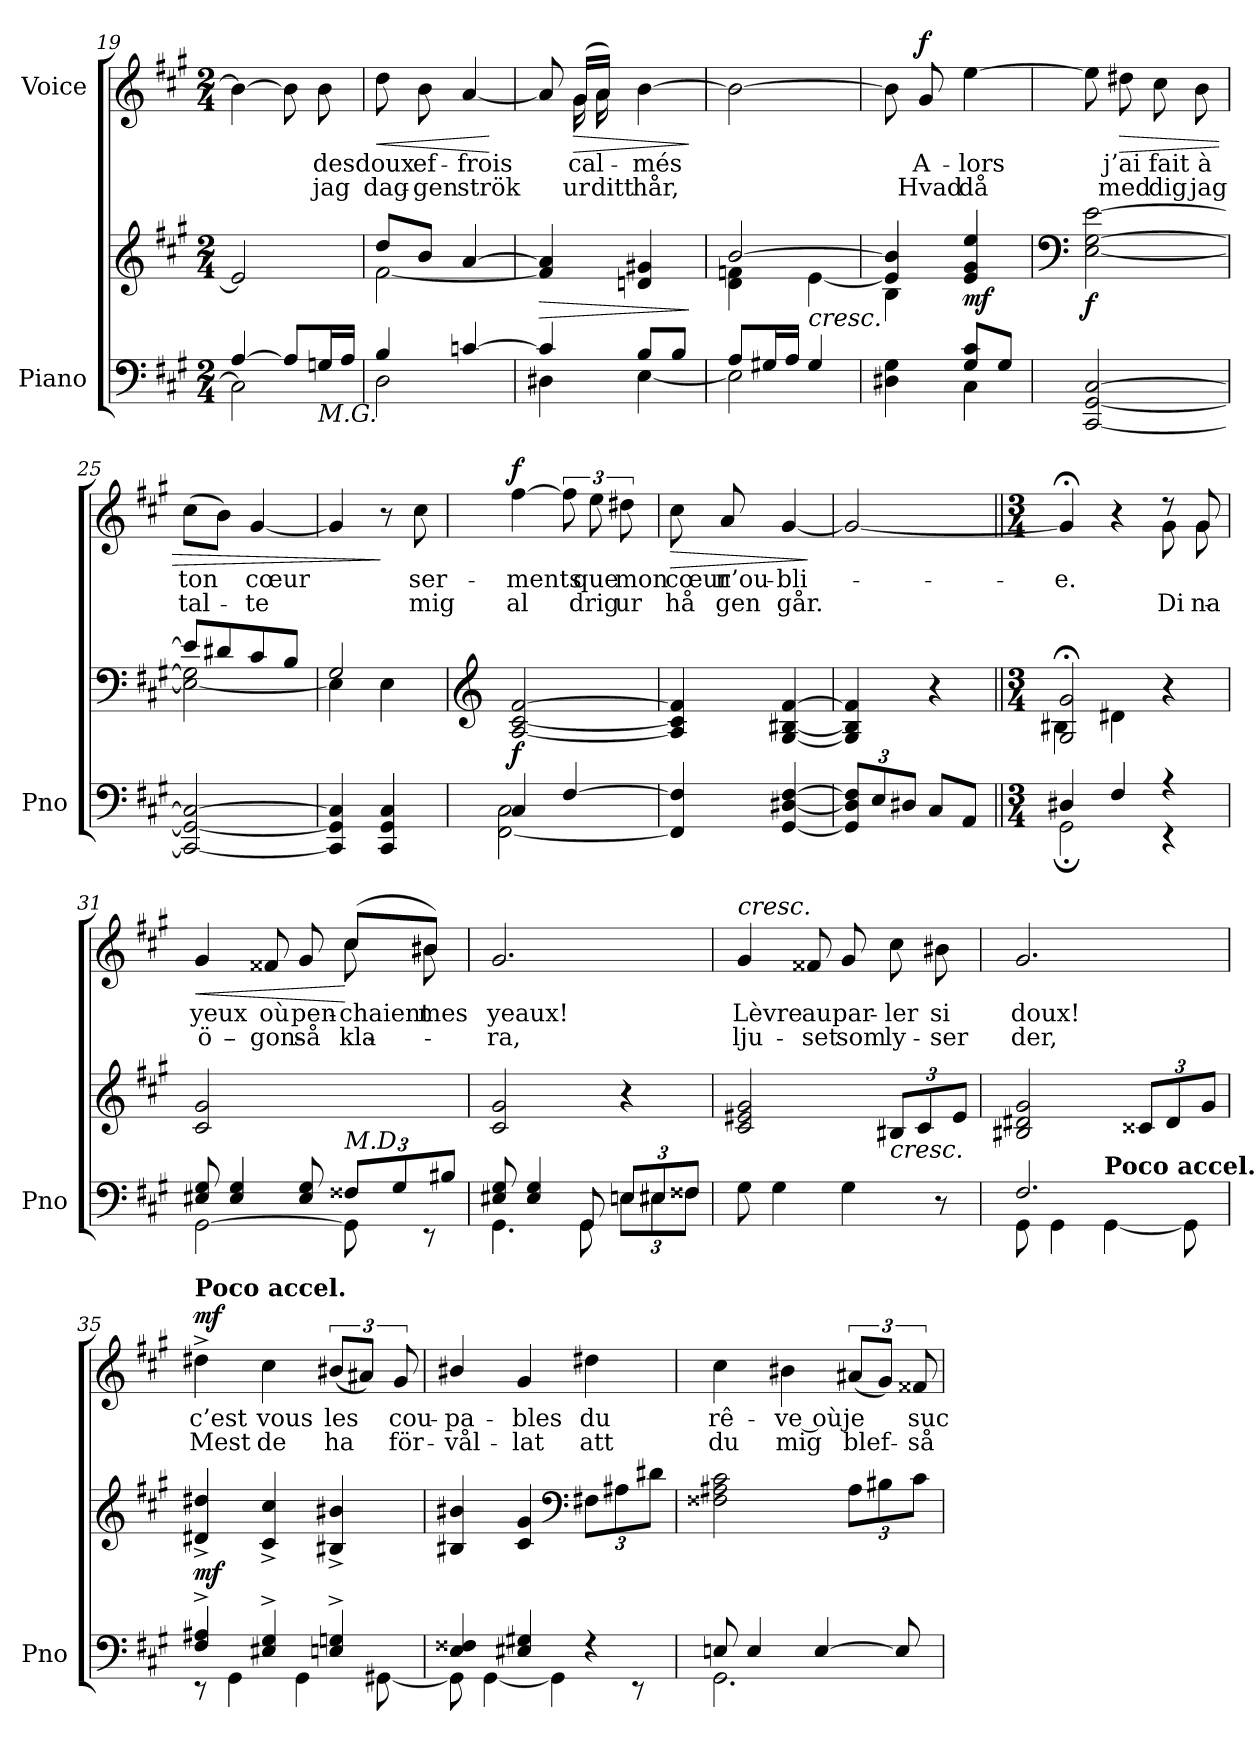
**kern	**kern	**dynam	**kern	**text	**text	**dynam
*part2	*part2	*part2	*part1	*part1	*part1	*part1
*staff3	*staff2	*staff2/3	*staff1	*staff1	*staff1	*staff1
*I"Piano	*	*	*I"Voice	*	*	*
*I'Pno	*	*	*	*	*	*
*clefF4	*clefG2	*	*clefG2	*	*	*
*k[f#c#g#]	*k[f#c#g#]	*	*k[f#c#g#]	*	*	*
*M2/4	*M2/4	*	*M2/4	*	*	*
=19	=19	=19	=19	=19	=19	=19
*^	*	*	*	*	*	*
[4A/	2C#\]	2e/]	.	4b\_	.	.	.
8A/L]	.	.	.	8b\]	.	.	.
!LO:TX:b:i:t=M.G.	!	!	!	!	!	!	!
!	!	!	!	!	!LO:LY:b	!LO:LY:b	!
16Gn/L	.	.	.	8b\	des	jag	.
16A/JJ	.	.	.	.	.	.	.
=20	=20	=20	=20	=20	=20	=20	=20
*	*	*^	*	*	*	*	*
!	!	!	!	!	!	!LO:LY:b	!LO:LY:b	!LO:HP:b
4B/	2D\	8dd/L	[2f#\	.	8dd\	doux	dag-	<
!	!	!	!	!	!	!LO:LY:b	!LO:LY:b	!
.	.	8b/J	.	.	8b\	ef-	-gen	.
!	!	!	!	!	!	!LO:LY:b	!LO:LY:b	!
[4cn/	.	[4a/	.	.	[4a/	-frois	strök	.
*v	*v	*	*	*	*	*	*	*
*	*v	*v	*	*	*	*	*
.	.	.	.	.	.	[
=21	=21	=21	=21	=21	=21	=21
*^	*	*	*	*	*	*
!	!	!	!LO:HP:b	!	!	!	!
*	*	*	*	*^	*	*	*
4c/]	4D#X\	4f#/] 4a/]	>	8a/]	8ryy	.	.	.
!	!	!	!	!	!	!LO:LY:b	!LO:LY:b	!LO:HP:b
.	.	.	.	(>16g#/LL	16g#\	cal-	ur	>
!	!	!	!	!	!	!	!LO:LY:b	!
.	.	.	.	16a/JJ)	16a\	.	ditt	.
!	!	!	!	!	!	!LO:LY:b	!LO:LY:b	!
8B/L	[4E\	4dn/ 4g#X/	.	[4b\	4ryy	-més	hår,	.
8B/J	.	.	.	.	.	.	.	.
*v	*v	*	*	*v	*v	*	*	*
.	.	]	.	.	.	]
!!LO:LB:g=z
=22	=22	=22	=22	=22	=22	=22
*^	*^	*	*	*	*	*
8A/L	2E\]	[2b/	4d\ 4fn\	.	2b\_	.	.	.
16G#X/L	.	.	.	.	.	.	.	.
16A/JJ	.	.	.	.	.	.	.	.
!	!	!	!	!LO:HP:b	!	!	!	!
4G#/	.	.	[4e\	<	.	.	.	.
=23	=23	=23	=23	=23	=23	=23	=23	=23
4D#X\ 4G#\	4ryy	4e/] 4b/]	4B\	.	8b\]	.	.	.
!	!	!	!	!	!	!LO:LY:b	!LO:LY:b	!LO:DY:a
.	.	.	.	.	8g#/	A-	Hvad	f
!	!	!	!	!LO:DY:b	!	!LO:LY:b	!LO:LY:b	!
8G#/ 8c#/L	4C#\	4e/ 4g#/ 4ee/	4ryy	mf	[4ee\	-lors	då	.
8G#/J	.	.	.	.	.	.	.	.
*v	*v	*	*	*	*	*	*	*
*	*v	*v	*	*	*	*	*
=24	=24	=24	=24	=24	=24	=24
*	*clefF4	*	*	*	*	*
!	!	!LO:DY:b	!	!	!	!
[2CC#/ [2GG#/ [2C#/	[2E\ [2G#\ [2e\	f	8ee\]	.	.	.
!	!	!	!	!LO:LY:b	!LO:LY:b	!LO:HP:b
.	.	.	8dd#X\	j’ai	med	>
!	!	!	!	!LO:LY:b	!LO:LY:b	!
.	.	.	8cc#\	fait	dig	.
!	!	!	!	!LO:LY:b	!LO:LY:b	!
.	.	.	8b\	à	jag	.
=25	=25	=25	=25	=25	=25	=25
*	*^	*	*	*	*	*
!	!	!	!	!	!LO:LY:b	!LO:LY:b	!
2CC#/_ 2GG#/_ 2C#/_	8e/L]	2E\_ 2G#\]	.	(>8cc#\L	ton	tal-	.
.	8d#X/	.	.	8b\J)	.	.	.
!	!	!	!	!	!LO:LY:b	!LO:LY:b	!
.	8c#/	.	.	[4g#/	cœur	-te	.
.	8B/J	.	.	.	.	.	.
*	*v	*v	*	*	*	*	*
.	.	[	.	.	.	.
=26	=26	=26	=26	=26	=26	=26
*	*^	*	*	*	*	*
4CC#/] 4GG#/] 4C#/]	2G#/	4E\]	.	4g#/]	.	.	.
4CC#/ 4GG#/ 4C#/	.	4E\	.	8r	.	.	]
!	!	!	!	!	!LO:LY:b	!LO:LY:b	!
.	.	.	.	8cc#\	ser-	mig	.
*	*v	*v	*	*	*	*	*
=27	=27	=27	=27	=27	=27	=27
*	*clefG2	*	*	*	*	*
*^	*	*	*	*	*	*
!	!	!	!LO:DY:b	!	!LO:LY:b	!LO:LY:b	!LO:DY:a
4C#/	[2FF#\ 2C#\	[2A/ [2c#/ [2f#/	f	[4ff#\	-ments	al	f
[4F#/	.	.	.	12ff#\]	.	.	.
!	!	!	!	!	!LO:LY:b	!LO:LY:b	!
.	.	.	.	12ee\	que	drig	.
!	!	!	!	!	!LO:LY:b	!LO:LY:b	!
.	.	.	.	12dd#X\	mon	ur	.
*v	*v	*	*	*	*	*	*
!!LO:LB:g=z
=28	=28	=28	=28	=28	=28	=28
!	!	!	!	!LO:LY:b	!LO:LY:b	!LO:HP:b
4FF#/] 4F#/]	4A/] 4c#/] 4f#/]	.	8cc#\	cœur	hå	>
!	!	!	!	!LO:LY:b	!LO:LY:b	!
.	.	.	8a/	n’ou-	gen	.
!	!	!	!	!LO:LY:b	!LO:LY:b	!
[4GG#/ [4D#X/ [4F#/	[4G#/ [4B#X/ [4f#/	.	[4g#/	-bli-	går.	.
.	.	.	.	.	.	]
=29	=29	=29	=29	=29	=29	=29
*Xbrackettup	*	*	*	*	*	*
12GG#/] 12D#/] 12F#/]L	4G#/] 4B#/] 4f#/]	.	2g#/_	.	.	.
12E/	.	.	.	.	.	.
12D#X/J	.	.	.	.	.	.
8C#/L	4r	.	.	.	.	.
8AA/J	.	.	.	.	.	.
=30||	=30||	=30||	=30||	=30||	=30||	=30||
*M3/4	*M3/4	*	*M3/4	*	*	*
*^	*^	*	*	*	*	*
!	!	!	!	!	!	!LO:LY:b	!	!
*	*	*	*	*	*^	*	*	*
4D#X/	2GG#;\	2G#/;< 2g#/;<	4B#X\	.	4g#;</]	2ryy	-e.	.	.
4F#/	.	.	4d#X\	.	4r	.	.	.	.
!	!	!	!	!	!	!	!	!LO:LY:b	!
4r	4r	4r	4ryy	.	8r	8g#\	.	Di-	.
!	!	!	!	!	!	!	!LO:LY:b	!	!
!	!	!	!	!	!	!	!	!LO:LY:b	!
.	.	.	.	.	8g#/	8g#\	.	-na	.
*	*	*v	*v	*	*	*	*	*	*
=31	=31	=31	=31	=31	=31	=31	=31	=31
*	*^	*	*	*	*	*	*	*
!	!	!	!	!	!	!	!LO:LY:b	!LO:LY:b	!LO:HP:b
2ryy	8E#X/ 8G#/	[2GG#\	2c#/ 2g#/	.	4g#/	2ryy	yeux	ö-	<
.	4E#/ 4G#/	.	.	.	.	.	.	.	.
!	!	!	!	!	!	!	!LO:LY:b	!LO:LY:b	!
.	.	.	.	.	8f##X/	.	où	-gon	.
!	!	!	!	!	!	!	!LO:LY:b	!LO:LY:b	!
.	8E#/ 8G#/	.	.	.	8g#/	.	pen-	så	.
!LO:TX:a:i:t=M.D	!	!	!	!	!	!	!	!	!
!	!	!	!	!	!	!	!LO:LY:b	!LO:LY:b	!
12F##X/L	4ryy	8GG#\]	4ryy	.	(>8cc#/L	8cc#\	-chaient	kla-	[
12G#/	.	.	.	.	.	.	.	.	.
!	!	!	!	!	!	!	!LO:LY:b	!	!
.	.	8r	.	.	8b#X/J)	8b#\	mes	.	.
12B#X/J	.	.	.	.	.	.	.	.	.
*	*v	*v	*	*	*v	*v	*	*	*
=32	=32	=32	=32	=32	=32	=32	=32
!	!	!	!	!	!LO:LY:b	!LO:LY:b	!
8E#X/ 8G#/	4.GG#\	2c#/ 2g#/	.	2.g#/	yeaux!	-ra,	.
4E#/ 4G#/	.	.	.	.	.	.	.
8GG#/	8GG#\	.	.	.	.	.	.
12En/L	12E\L	4r	.	.	.	.	.
12E#X/	12E#\	.	.	.	.	.	.
12F##X/J	12F##\J	.	.	.	.	.	.
!!LO:LB:g=z
=33	=33	=33	=33	=33	=33	=33	=33
!	!	!	!	!LO:TX:a:i:t=cresc.	!	!	!
!	!	!	!	!	!LO:LY:b	!LO:LY:b	!
*v	*v	*	*	*	*	*	*
8G#\	2c#/ 2e#X/ 2g#/	.	4g#/	Lèvre	lju-	.
4G#\	.	.	.	.	.	.
!	!	!	!	!LO:LY:b	!LO:LY:b	!
.	.	.	8f##X/	au	-set	.
!	!	!	!	!LO:LY:b	!LO:LY:b	!
4G#\	.	.	8g#/	par-	som	.
*	*Xbrackettup	*	*	*	*	*
!	!LO:TX:b:i:t=cresc.	!	!	!	!	!
!	!	!	!	!LO:LY:b	!LO:LY:b	!
.	12B#X/L	.	8cc#\	-ler	ly-	.
.	12c#/	.	.	.	.	.
!	!	!	!	!LO:LY:b	!LO:LY:b	!
8r	.	.	8b#X\	si	-ser	.
.	12e#/J	.	.	.	.	.
=34	=34	=34	=34	=34	=34	=34
*^	*	*	*	*	*	*
!	!	!	!	!	!LO:LY:b	!LO:LY:b	!
2.F#/	8GG#\	2B#X/ 2d#X/ 2g#/	.	2.g#/	doux!	der,	.
.	4GG#\	.	.	.	.	.	.
!	!LO:TX:a:B:t=Poco accel.	!	!	!	!	!	!
.	[4GG#\	.	.	.	.	.	.
.	.	12c##X/L	.	.	.	.	.
.	.	12d#/	.	.	.	.	.
.	8GG#\]	.	.	.	.	.	.
.	.	12g#/J	.	.	.	.	.
=35	=35	=35	=35	=35	=35	=35	=35
!	!	!	!	!LO:TX:a:B:t=Poco accel.	!	!	!
!	!	!	!LO:DY:b	!	!LO:LY:b	!LO:LY:b	!LO:DY:a
4F#/^ 4A#X/^	8r	4d#X/^ 4dd#X/^	mf	4dd#X^\	c’est	Mest	mf
.	4GG#\	.	.	.	.	.	.
!	!	!	!	!	!LO:LY:b	!LO:LY:b	!
4E#X/^ 4G#/^	.	4c#/^ 4cc#/^	.	4cc#\	vous	de	.
.	4GG#\	.	.	.	.	.	.
!	!	!	!	!	!LO:LY:b	!LO:LY:b	!
4En/^ 4Gn/^	.	4B#X/^ 4b#X/^	.	(<12b#X/L	les	ha	.
.	.	.	.	12a#X/J)	.	.	.
.	[8GG#X\	.	.	.	.	.	.
!	!	!	!	!	!LO:LY:b	!LO:LY:b	!
.	.	.	.	12g#/	cou-	för-	.
=36	=36	=36	=36	=36	=36	=36	=36
!	!	!	!	!	!LO:LY:b	!LO:LY:b	!
4E/ 4F##X/	8GG#\]	4B#X/ 4b#X/	.	4b#X/	-pa-	-vål-	.
.	[4GG#\	.	.	.	.	.	.
!	!	!	!	!	!LO:LY:b	!LO:LY:b	!
4E#X/ 4G#X/	.	4c#/ 4g#/	.	4g#/	-bles	-lat	.
.	4GG#\]	.	.	.	.	.	.
*	*	*clefF4	*	*	*	*	*
!	!	!	!	!	!LO:LY:b	!LO:LY:b	!
4r	.	12F#X\L	.	4dd#X\	du	att	.
.	.	12A#X\	.	.	.	.	.
.	8r	.	.	.	.	.	.
.	.	12d#X\J	.	.	.	.	.
!!LO:PB:g=z
=37	=37	=37	=37	=37	=37	=37	=37
!	!	!	!	!	!LO:LY:b	!LO:LY:b	!
8En/	2.GG#\	2F##X\ 2A#X\ 2c#\	.	4cc#\	rê-	du	.
4E/	.	.	.	.	.	.	.
!	!	!	!	!	!LO:LY:b	!LO:LY:b	!
.	.	.	.	4b#X\	-ve où	mig	.
[4E/	.	.	.	.	.	.	.
!	!	!	!	!	!LO:LY:b	!LO:LY:b	!
.	.	12A#\L	.	(<12a#X/L	je	blef-	.
.	.	12B#X\	.	12g#/J)	.	.	.
8E/]	.	.	.	.	.	.	.
!	!	!	!	!	!LO:LY:b	!LO:LY:b	!
.	.	12c#\J	.	12f##X/	suc-	-så	.
*v	*v	*	*	*	*	*	*
=	=	=	=	=	=	=
*-	*-	*-	*-	*-	*-	*-
